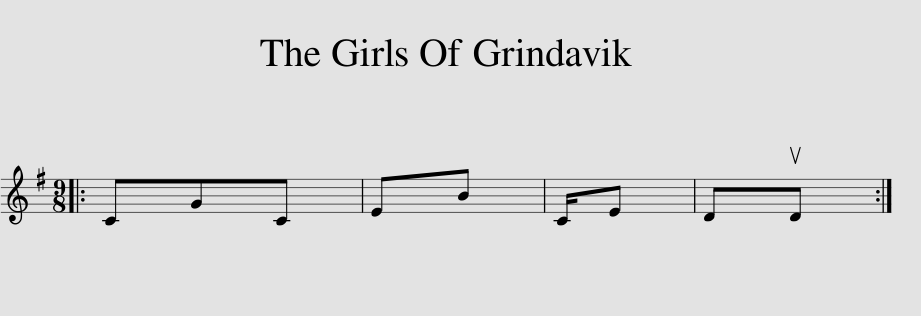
X:1
L:1/8
M:9/8
I:linebreak $
K:G
V:1 treble
V:1
|: CGC | EB | C/E | DuD :| %4
